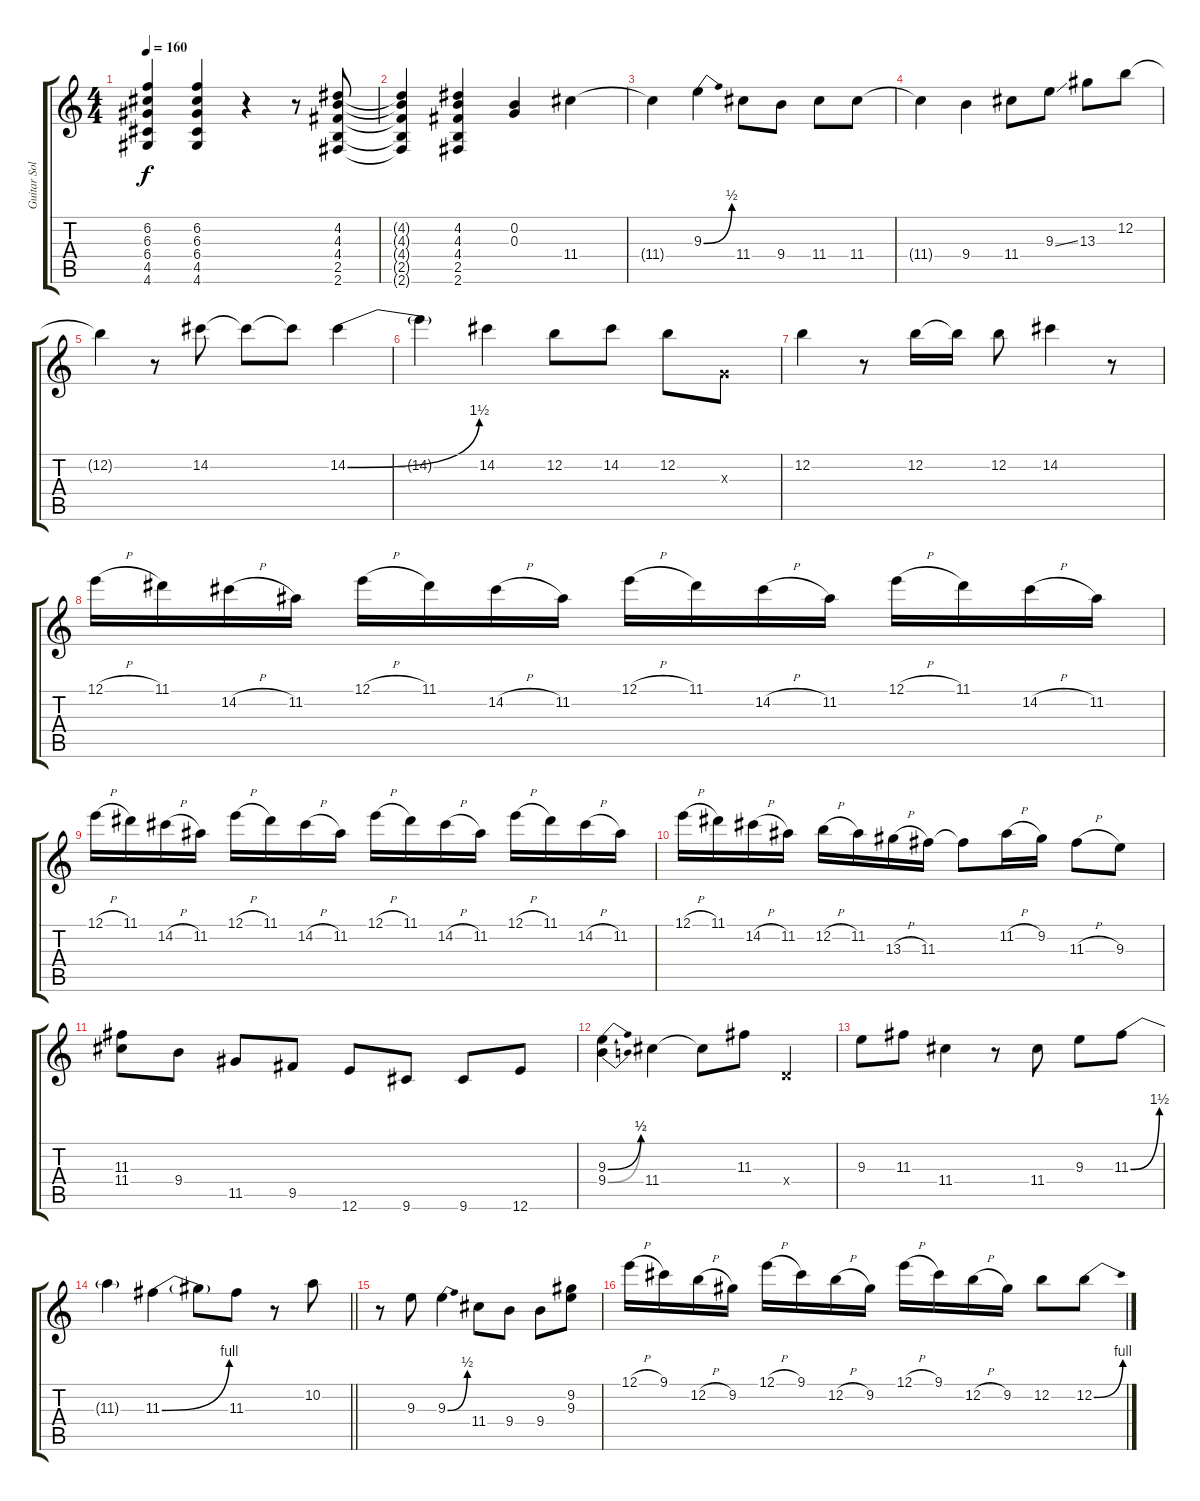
\track ("Guitar Solo" "Guitar Sol") {instrument distortionguitar}
\staff {score tabs}
\tuning (E4 B3 G3 D3 A2 E2) {hide}
\ts (4 4)
\tempo 160
\clef g2
\ks c
(6.2 6.3 6.4 4.5 4.6).4{dy f} (6.2 6.3 6.4 4.5 4.6).4 r.4 r.8 (4.2 4.3 4.4 2.5 2.6).8 |
(4.2{t} 4.3{t} 4.4{t} 2.5{t} 2.6{t}).4 (4.2 4.3 4.4 2.5 2.6).4 (0.2 0.3).4 11.4.4 |
11.4{t}.4 9.3{be (bend 0 0 60 2)}.4 11.4.8 9.4.8 11.4.8 11.4.8 |
11.4{t}.4 9.4.4 11.4.8 9.3{ss}.8 13.3.8 12.2.8 |
12.2{t}.4 r.8 14.2.8 14.2{t}.8 14.2{t}.8 14.2{be (bend 0 0 60 6)}.4 |
14.2{t}.4 14.2.4 12.2.8 14.2.8 12.2.8 0.3{x}.8 |
12.2.4 r.8 12.2.16 12.2{t}.16 12.2.8 14.2.4 r.8 |
12.1{h}.16 11.1.16 14.2{h}.16 11.2.16 12.1{h}.16 11.1.16 14.2{h}.16 11.2.16 12.1{h}.16 11.1.16 14.2{h}.16 11.2.16 12.1{h}.16 11.1.16 14.2{h}.16 11.2.16 |
12.1{h}.16 11.1.16 14.2{h}.16 11.2.16 12.1{h}.16 11.1.16 14.2{h}.16 11.2.16 12.1{h}.16 11.1.16 14.2{h}.16 11.2.16 12.1{h}.16 11.1.16 14.2{h}.16 11.2.16 |
12.1{h}.16 11.1.16 14.2{h}.16 11.2.16 12.2{h}.16 11.2.16 13.3{h}.16 11.3.16 11.3{t}.8 11.2{h}.16 9.2.16 11.3{h}.8 9.3.8 |
(11.3 11.4).8 9.4.8 11.5.8 9.5.8 12.6.8 9.6.8 9.6.8 12.6.8 |
(9.3{be (bend 0 0 60 2)} 9.4{be (bend 0 0 60 1)}).4 11.4.4 11.4{t}.8 11.3.8 0.4{x}.4 |
9.3.8 11.3.8 11.4.4 r.8 11.4.8 9.3.8 11.3{be (bend 0 0 60 6)}.8 |
\barLineRight lightlight
11.3{t}.4 11.3{be (bend 0 0 60 4)}.4 11.3{t}.8 11.3.8 r.8 10.2.8 |
r.8 9.3.8 9.3{be (bend 0 0 60 2)}.4 11.4.8 9.4.8 9.4.8 (9.2 9.3).8 |
12.1{h}.16 9.1.16 12.2{h}.16 9.2.16 12.1{h}.16 9.1.16 12.2{h}.16 9.2.16 12.1{h}.16 9.1.16 12.2{h}.16 9.2.16 12.2.8 12.2{be (bend 0 0 60 4)}.8
